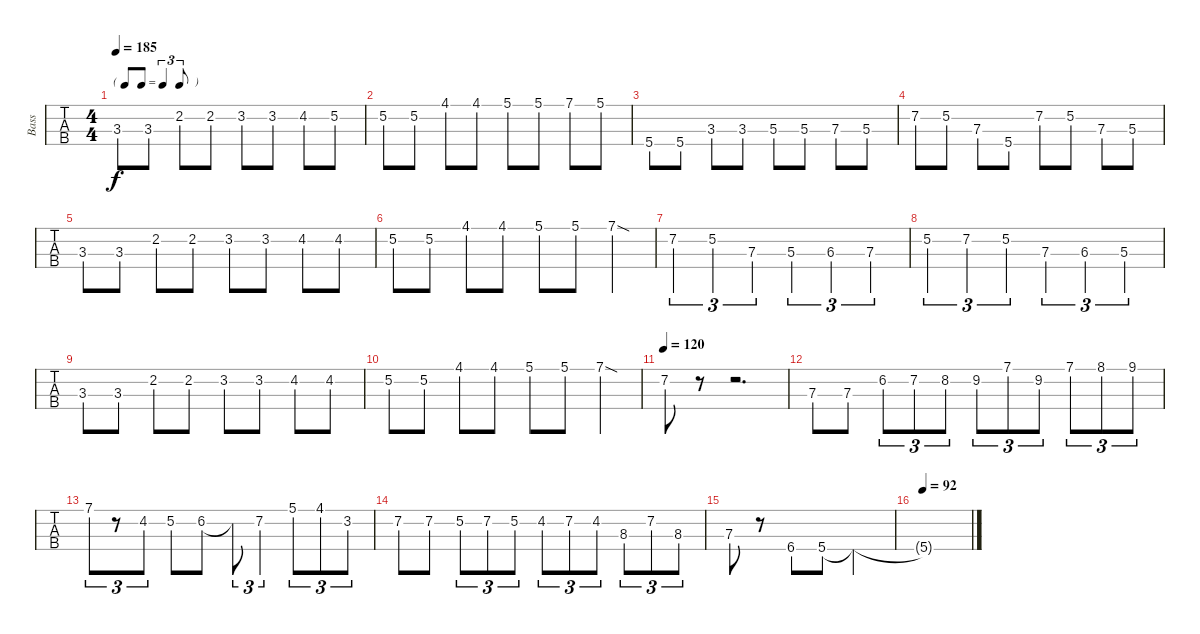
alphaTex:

\track ("Bass" "Bass") {mute instrument electricbassfinger}
\staff {tabs}
\tuning (G2 D2 A1 E1) {hide}
\ts (4 4)
\tf triplet8th
\tempo 185
\clef f4
\ks c
3.3.8{dy f} 3.3.8 2.2.8 2.2.8 3.2.8 3.2.8 4.2.8 5.2.8 |
5.2.8 5.2.8 4.1.8 4.1.8 5.1.8 5.1.8 7.1.8 5.1.8 |
5.4.8 5.4.8 3.3.8 3.3.8 5.3.8 5.3.8 7.3.8 5.3.8 |
7.2.8 5.2.8 7.3.8 5.4.8 7.2.8 5.2.8 7.3.8 5.3.8 |
3.3.8 3.3.8 2.2.8 2.2.8 3.2.8 3.2.8 4.2.8 4.2.8 |
5.2.8 5.2.8 4.1.8 4.1.8 5.1.8 5.1.8 7.1{sod}.4 |
7.2.4{tu (3 2)} 5.2.4{tu (3 2)} 7.3.4{tu (3 2)} 5.3.4{tu (3 2)} 6.3.4{tu (3 2)} 7.3.4{tu (3 2)} |
5.2.4{tu (3 2)} 7.2.4{tu (3 2)} 5.2.4{tu (3 2)} 7.3.4{tu (3 2)} 6.3.4{tu (3 2)} 5.3.4{tu (3 2)} |
3.3.8 3.3.8 2.2.8 2.2.8 3.2.8 3.2.8 4.2.8 4.2.8 |
5.2.8 5.2.8 4.1.8 4.1.8 5.1.8 5.1.8 7.1{sod}.4 |
\tempo 120
7.2.8 r.8 r.2{d} |
7.3.8 7.3.8 6.2.8{tu (3 2)} 7.2.8{tu (3 2)} 8.2.8{tu (3 2)} 9.2.8{tu (3 2)} 7.1.8{tu (3 2)} 9.2.8{tu (3 2)} 7.1.8{tu (3 2)} 8.1.8{tu (3 2)} 9.1.8{tu (3 2)} |
7.1.8{tu (3 2)} r.8{tu (3 2)} 4.2.8{tu (3 2)} 5.2.8 6.2.8 6.2{t}.8{tu (3 2)} 7.2.4{tu (3 2)} 5.1.8{tu (3 2)} 4.1.8{tu (3 2)} 3.2.8{tu (3 2)} |
7.2.8 7.2.8 5.2.8{tu (3 2)} 7.2.8{tu (3 2)} 5.2.8{tu (3 2)} 4.2.8{tu (3 2)} 7.2.8{tu (3 2)} 4.2.8{tu (3 2)} 8.3.8{tu (3 2)} 7.2.8{tu (3 2)} 8.3.8{tu (3 2)} |
7.3.8 r.8 6.4.8 5.4.8 5.4{t}.2 |
\tempo 92
5.4{t}.1
